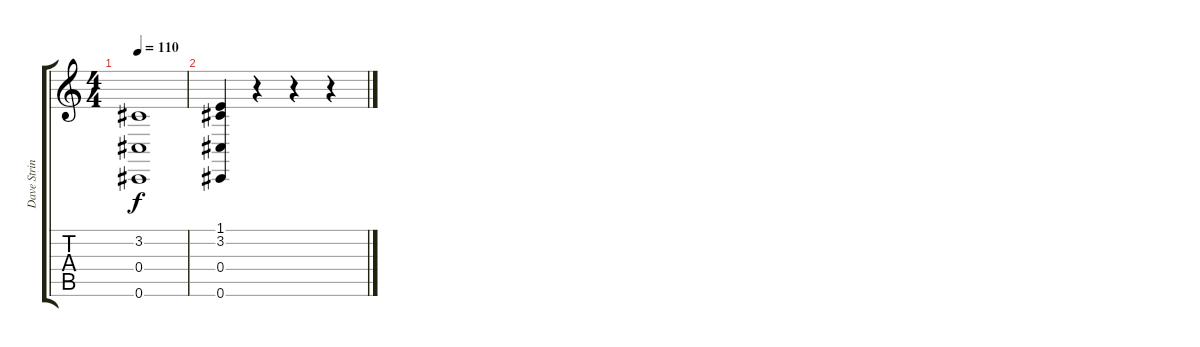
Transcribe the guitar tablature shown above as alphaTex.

\track ("Dave Strings" "Dave Strin") {instrument stringensemble2}
\staff {score tabs}
\tuning (Eb4 Bb3 Gb3 Db3 Ab2 Db2) {hide}
\ts (4 4)
\tempo 110
\clef g2
\ks c
(3.2{t} 0.4{t} 0.6{t}).1{dy f} |
(1.1 3.2 0.4 0.6).4 r.4 r.4 r.4
